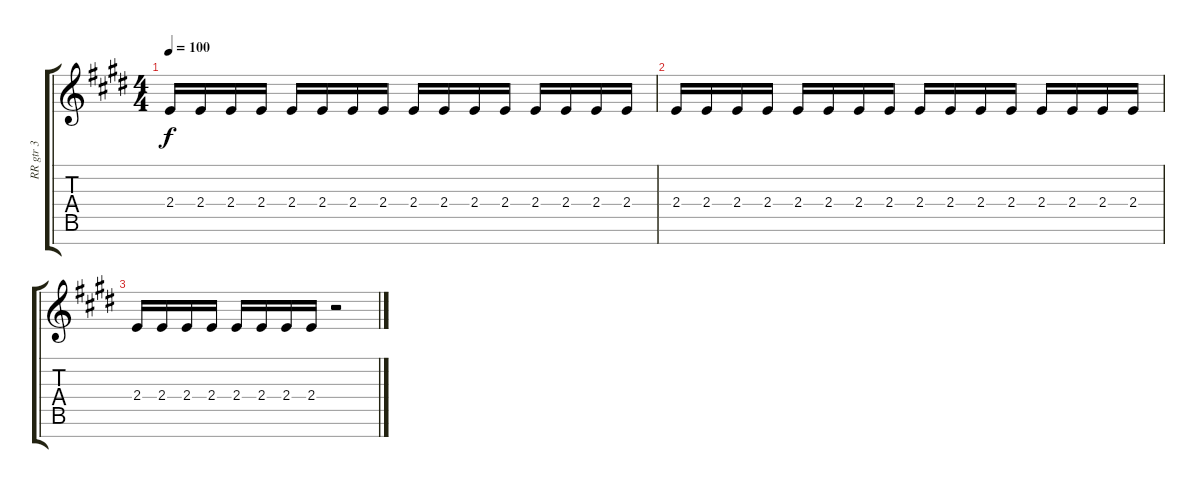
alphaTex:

\track ("RR gtr 3" "RR gtr 3") {instrument electricguitarmuted}
\staff {score tabs}
\tuning (E4 B3 G3 D3 A2 E2 B1) {hide}
\ts (4 4)
\tempo 100
\clef g2
\ks e
2.4.16{dy f} 2.4.16 2.4.16 2.4.16 2.4.16 2.4.16 2.4.16 2.4.16 2.4.16 2.4.16 2.4.16 2.4.16 2.4.16 2.4.16 2.4.16 2.4.16 |
2.4.16 2.4.16 2.4.16 2.4.16 2.4.16 2.4.16 2.4.16 2.4.16 2.4.16 2.4.16 2.4.16 2.4.16 2.4.16 2.4.16 2.4.16 2.4.16 |
2.4.16 2.4.16 2.4.16 2.4.16 2.4.16 2.4.16 2.4.16 2.4.16 r.2
